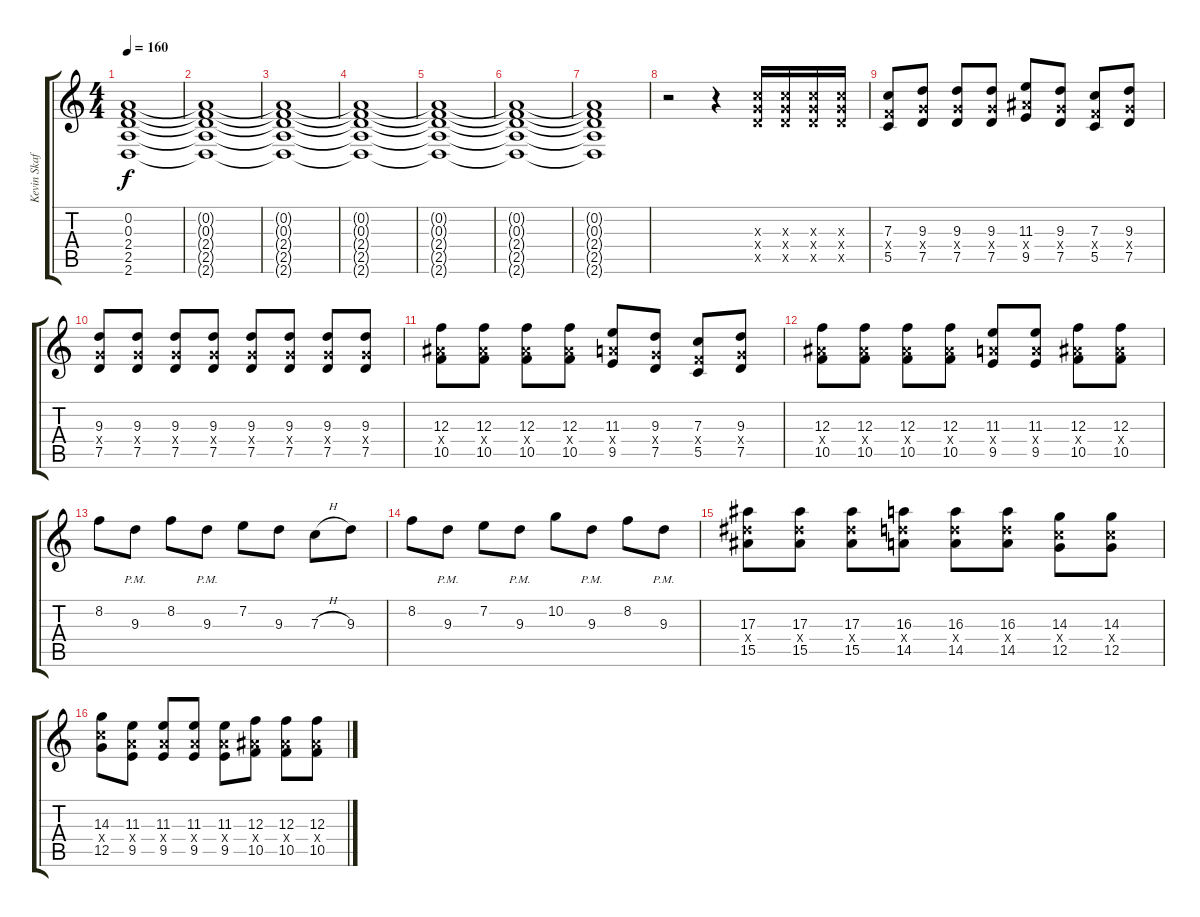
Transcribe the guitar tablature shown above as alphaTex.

\track ("Kevin Skaff / Lead Guitar" "Kevin Skaf") {instrument distortionguitar}
\staff {score tabs}
\tuning (D4 A3 F3 C3 G2 C2) {hide}
\ts (4 4)
\tempo 160
\clef g2
\ks c
(0.2 0.3 2.4 2.5 2.6).1{dy f} |
(0.2{t} 0.3{t} 2.4{t} 2.5{t} 2.6{t}).1 |
(0.2{t} 0.3{t} 2.4{t} 2.5{t} 2.6{t}).1 |
(0.2{t} 0.3{t} 2.4{t} 2.5{t} 2.6{t}).1 |
(0.2{t} 0.3{t} 2.4{t} 2.5{t} 2.6{t}).1 |
(0.2{t} 0.3{t} 2.4{t} 2.5{t} 2.6{t}).1 |
(0.2{t} 0.3{t} 2.4{t} 2.5{t} 2.6{t}).1 |
r.2 r.4 (7.3{x} 7.4{x} 7.5{x}).16 (7.3{x} 7.4{x} 7.5{x}).16 (7.3{x} 7.4{x} 7.5{x}).16 (7.3{x} 7.4{x} 7.5{x}).16 |
(7.3 5.4{x} 5.5).8 (9.3 7.4{x} 7.5).8 (9.3 7.4{x} 7.5).8 (9.3 7.4{x} 7.5).8 (11.3 10.4{x} 9.5).8 (9.3 7.4{x} 7.5).8 (7.3 5.4{x} 5.5).8 (9.3 7.4{x} 7.5).8 |
(9.3 7.4{x} 7.5).8 (9.3 7.4{x} 7.5).8 (9.3 7.4{x} 7.5).8 (9.3 7.4{x} 7.5).8 (9.3 7.4{x} 7.5).8 (9.3 7.4{x} 7.5).8 (9.3 7.4{x} 7.5).8 (9.3 7.4{x} 7.5).8 |
(12.3 10.4{x} 10.5).8 (12.3 10.4{x} 10.5).8 (12.3 10.4{x} 10.5).8 (12.3 10.4{x} 10.5).8 (11.3 9.4{x} 9.5).8 (9.3 7.4{x} 7.5).8 (7.3 5.4{x} 5.5).8 (9.3 7.4{x} 7.5).8 |
(12.3 10.4{x} 10.5).8 (12.3 10.4{x} 10.5).8 (12.3 10.4{x} 10.5).8 (12.3 10.4{x} 10.5).8 (11.3 9.4{x} 9.5).8 (11.3 9.4{x} 9.5).8 (12.3 10.4{x} 10.5).8 (12.3 10.4{x} 10.5).8 |
8.2.8 9.3{pm}.8 8.2.8 9.3{pm}.8 7.2.8 9.3.8 7.3{h}.8 9.3.8 |
8.2.8 9.3{pm}.8 7.2.8 9.3{pm}.8 10.2.8 9.3{pm}.8 8.2.8 9.3{pm}.8 |
(17.3 15.4{x} 15.5).8 (17.3 15.4{x} 15.5).8 (17.3 15.4{x} 15.5).8 (16.3 14.4{x} 14.5).8 (16.3 14.4{x} 14.5).8 (16.3 14.4{x} 14.5).8 (14.3 12.4{x} 12.5).8 (14.3 12.4{x} 12.5).8 |
(14.3 12.4{x} 12.5).8 (11.3 9.4{x} 9.5).8 (11.3 9.4{x} 9.5).8 (11.3 9.4{x} 9.5).8 (11.3 9.4{x} 9.5).8 (12.3 10.4{x} 10.5).8 (12.3 10.4{x} 10.5).8 (12.3 10.4{x} 10.5).8
